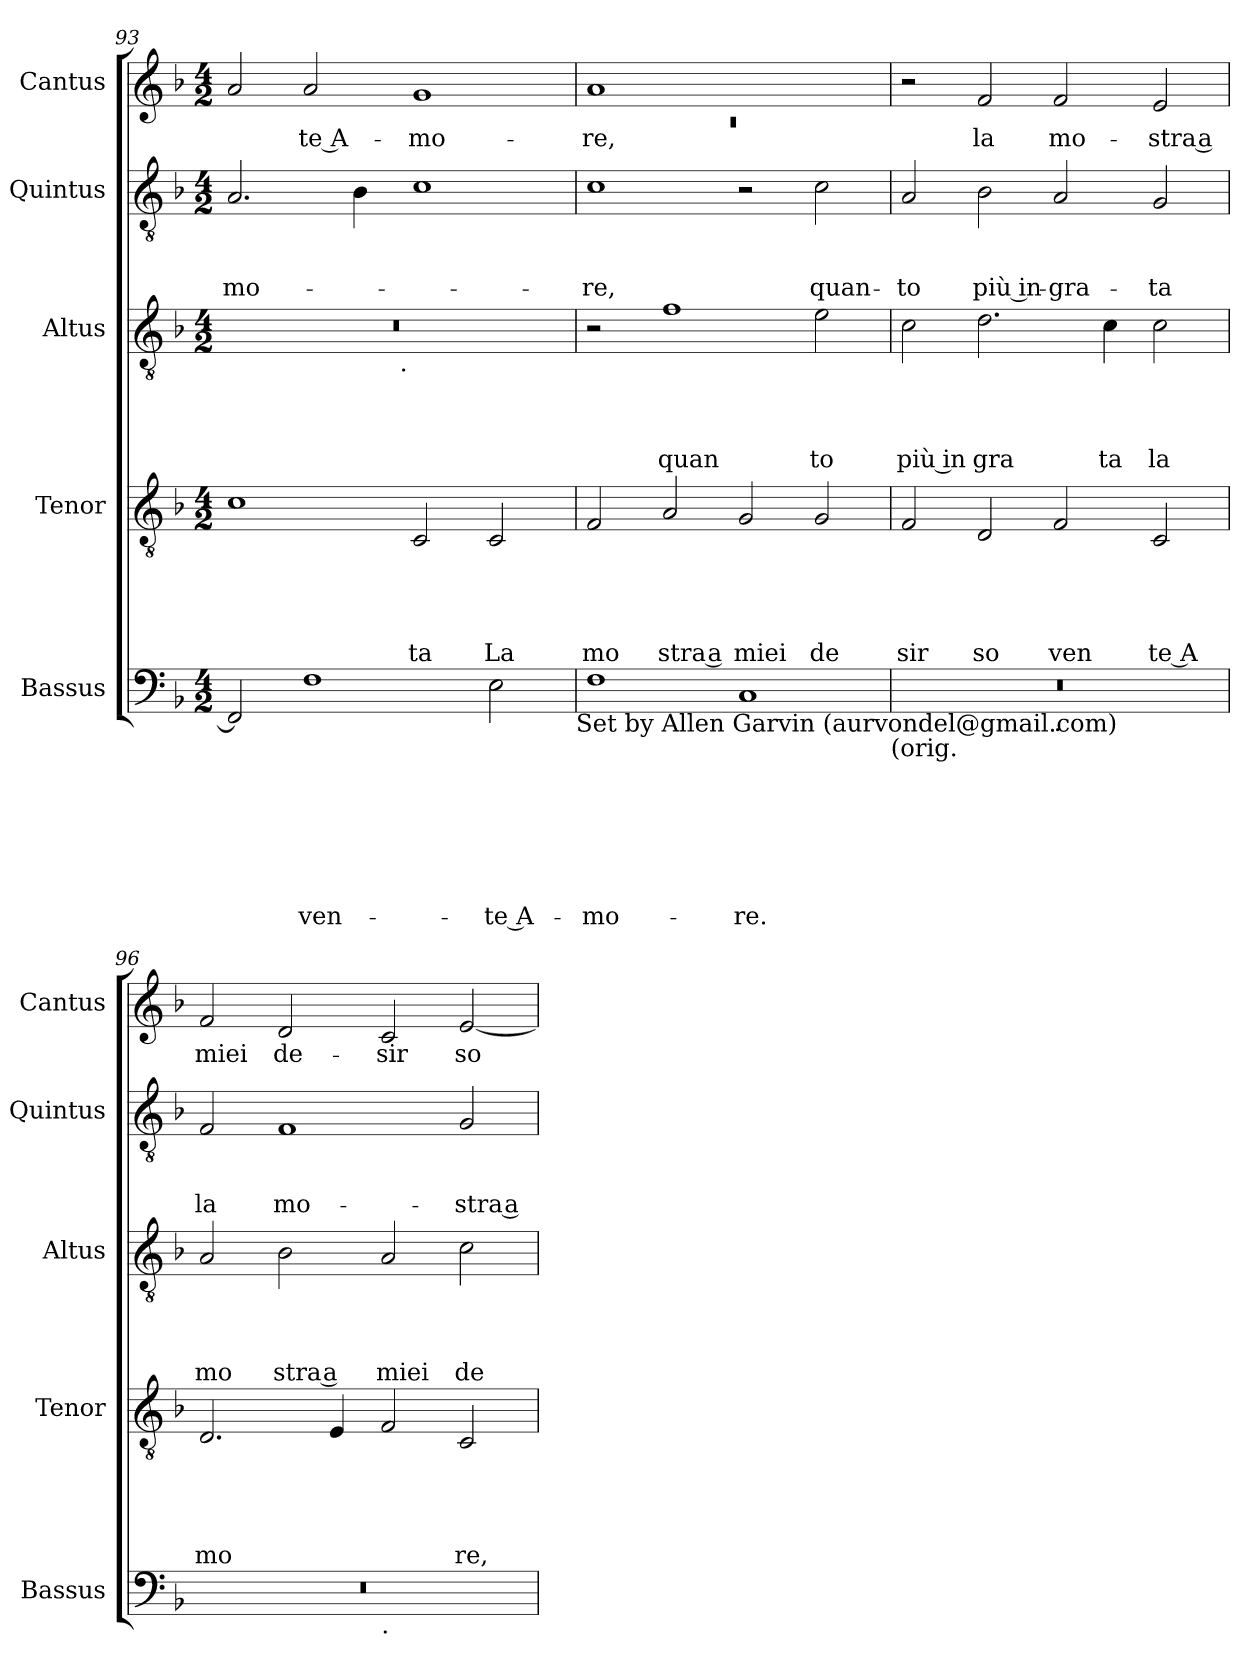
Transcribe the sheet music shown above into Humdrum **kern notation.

**kern	**text	**text	**text	**text	**text	**text	**text	**kern	**text	**text	**text	**text	**text	**kern	**text	**text	**text	**text	**kern	**text	**text	**text	**kern	**text
*part5	*part5	*part5	*part5	*part5	*part5	*part5	*part5	*part4	*part4	*part4	*part4	*part4	*part4	*part3	*part3	*part3	*part3	*part3	*part2	*part2	*part2	*part2	*part1	*part1
*staff5	*staff5	*staff5	*staff5	*staff5	*staff5	*staff5	*staff5	*staff4	*staff4	*staff4	*staff4	*staff4	*staff4	*staff3	*staff3	*staff3	*staff3	*staff3	*staff2	*staff2	*staff2	*staff2	*staff1	*staff1
*I"Bassus	*	*	*	*	*	*	*	*I"Tenor	*	*	*	*	*	*I"Altus	*	*	*	*	*I"Quintus	*	*	*	*I"Cantus	*
*I'Bassus	*	*	*	*	*	*	*	*I'Tenor	*	*	*	*	*	*I'Altus	*	*	*	*	*I'Quintus	*	*	*	*I'Cantus	*
*clefF4	*	*	*	*	*	*	*	*clefGv2	*	*	*	*	*	*clefGv2	*	*	*	*	*clefGv2	*	*	*	*clefG2	*
*k[b-]	*	*	*	*	*	*	*	*k[b-]	*	*	*	*	*	*k[b-]	*	*	*	*	*k[b-]	*	*	*	*k[b-]	*
*F:	*	*	*	*	*	*	*	*F:	*	*	*	*	*	*F:	*	*	*	*	*F:	*	*	*	*F:	*
*M4/2	*	*	*	*	*	*	*	*M4/2	*	*	*	*	*	*M4/2	*	*	*	*	*M4/2	*	*	*	*M4/2	*
=93	=93	=93	=93	=93	=93	=93	=93	=93	=93	=93	=93	=93	=93	=93	=93	=93	=93	=93	=93	=93	=93	=93	=93	=93
!	!	!	!	!	!	!	!	!	!	!	!	!	!	!	!	!	!	!	!	!	!	!LO:LY:b	!	!
*	*	*	*	*	*	*	*	*	*	*	*	*	*	*^	*	*	*	*	*	*	*	*	*	*
2FF/]	.	.	.	.	.	.	.	1c	.	.	.	.	.	0r	2ryy	.	.	.	.	2.A/	.	.	-mo-	2a/	.
!	!	!	!	!	!	!	!LO:LY:b	!	!	!	!	!	!	!	!	!	!	!	!	!	!	!	!	!	!LO:LY:b:rj
1F	.	.	.	.	.	.	-ven-	.	.	.	.	.	.	.	4...ryy	.	.	.	.	.	.	.	.	2a/	-te A-
.	.	.	.	.	.	.	.	.	.	.	.	.	.	.	.	.	.	.	.	4B-\	.	.	.	.	.
!	!	!	!	!	!	!	!	!	!	!	!	!	!	!	!LO:TX:b:t=.	!	!	!	!	!	!	!	!	!	!
.	.	.	.	.	.	.	.	.	.	.	.	.	.	.	1ryy	.	.	.	.	.	.	.	.	.	.
!	!	!	!	!	!	!	!	!	!	!	!	!	!LO:LY:b	!	!	!	!	!	!	!	!	!	!	!	!LO:LY:b
.	.	.	.	.	.	.	.	2C/	.	.	.	.	ta	.	.	.	.	.	.	1c	.	.	.	1g	-mo-
!	!	!	!	!	!	!	!LO:LY:b:rj	!	!	!	!	!	!LO:LY:b	!	!	!	!	!	!	!	!	!	!	!	!
2E\	.	.	.	.	.	.	-te A-	2C/	.	.	.	.	La	.	.	.	.	.	.	.	.	.	.	.	.
.	.	.	.	.	.	.	.	.	.	.	.	.	.	.	32ryy	.	.	.	.	.	.	.	.	.	.
!LO:TX:b:t=Set by Allen Garvin (aurvondel@gmail.com)	!	!	!	!	!	!	!	!	!	!	!	!	!	!	!	!	!	!	!	!	!	!	!	!	!
=94	=94	=94	=94	=94	=94	=94	=94	=94	=94	=94	=94	=94	=94	=94	=94	=94	=94	=94	=94	=94	=94	=94	=94	=94	=94
*	*	*	*	*	*	*	*	*	*	*	*	*	*	*	*	*	*	*	*	*	*	*	*	*^	*
!	!	!	!	!	!	!	!LO:LY:b	!	!	!	!	!	!LO:LY:b	!	!	!	!	!	!	!	!	!	!LO:LY:b	!	!LO:N:vis=1	!LO:LY:b
*	*	*	*	*	*	*	*	*	*	*	*	*	*	*v	*v	*	*	*	*	*	*	*	*	*	*	*
1F	.	.	.	.	.	.	-mo-	2F/	.	.	.	.	mo	2r	.	.	.	.	1c	.	.	-re,	1a	0rc	-re,
!	!	!	!	!	!	!	!	!	!	!	!	!	!LO:LY:b	!	!	!	!	!LO:LY:b	!	!	!	!	!	!	!
.	.	.	.	.	.	.	.	2A/	.	.	.	.	stra a	1f	.	.	.	quan	.	.	.	.	.	.	.
!	!	!	!	!	!	!	!LO:LY:b	!	!	!	!	!	!LO:LY:b	!	!	!	!	!	!	!	!	!	!	!	!
1C	.	.	.	.	.	.	-re.	2G/	.	.	.	.	miei	.	.	.	.	.	2r	.	.	.	1ryy	.	.
!	!	!	!	!	!	!	!	!	!	!	!	!	!LO:LY:b	!	!	!	!	!LO:LY:b	!	!	!	!LO:LY:b	!	!	!
.	.	.	.	.	.	.	.	2G/	.	.	.	.	de	2e\	.	.	.	to	2c\	.	.	quan-	.	.	.
*	*	*	*	*	*	*	*	*	*	*	*	*	*	*	*	*	*	*	*	*	*	*	*v	*v	*
!LO:TX:b:t=(orig.	!	!	!	!	!	!	!	!	!	!	!	!	!	!	!	!	!	!	!	!	!	!	!	!
=95	=95	=95	=95	=95	=95	=95	=95	=95	=95	=95	=95	=95	=95	=95	=95	=95	=95	=95	=95	=95	=95	=95	=95	=95
!	!	!	!	!	!	!	!	!	!	!	!	!	!LO:LY:b	!	!	!	!	!LO:LY:b:rj	!	!	!	!LO:LY:b	!	!
*^	*	*	*	*	*	*	*	*	*	*	*	*	*	*	*	*	*	*	*	*	*	*	*	*
0r	1ryy	.	.	.	.	.	.	.	2F/	.	.	.	.	sir	2c\	.	.	.	più in	2A/	.	.	-to	2r	.
!	!	!	!	!	!	!	!	!	!	!	!	!	!	!LO:LY:b	!	!	!	!	!LO:LY:b	!	!	!	!LO:LY:b:rj	!	!LO:LY:b
.	.	.	.	.	.	.	.	.	2D/	.	.	.	.	so	2.d\	.	.	.	gra	2B-\	.	.	più in-	2f/	la
!	!LO:TX:b:t=.	!	!	!	!	!	!	!	!	!	!	!	!	!	!	!	!	!	!	!	!	!	!	!	!
!	!	!	!	!	!	!	!	!	!	!	!	!	!	!LO:LY:b	!	!	!	!	!	!	!	!	!LO:LY:b	!	!LO:LY:b
.	1ryy	.	.	.	.	.	.	.	2F/	.	.	.	.	ven	.	.	.	.	.	2A/	.	.	-gra-	2f/	mo-
!	!	!	!	!	!	!	!	!	!	!	!	!	!	!	!	!	!	!	!LO:LY:b	!	!	!	!	!	!
.	.	.	.	.	.	.	.	.	.	.	.	.	.	.	4c\	.	.	.	ta	.	.	.	.	.	.
!	!	!	!	!	!	!	!	!	!	!	!	!	!	!LO:LY:b:rj	!	!	!	!	!LO:LY:b	!	!	!	!LO:LY:b	!	!LO:LY:b
.	.	.	.	.	.	.	.	.	2C/	.	.	.	.	te A	2c\	.	.	.	la	2G/	.	.	-ta	2e/	-stra a
=96	=96	=96	=96	=96	=96	=96	=96	=96	=96	=96	=96	=96	=96	=96	=96	=96	=96	=96	=96	=96	=96	=96	=96	=96	=96
!	!	!	!	!	!	!	!	!	!	!	!	!	!	!LO:LY:b	!	!	!	!	!LO:LY:b	!	!	!	!LO:LY:b	!	!LO:LY:b
0r	1ryy	.	.	.	.	.	.	.	2.D/	.	.	.	.	mo	2A/	.	.	.	mo	2F/	.	.	la	2f/	miei
!	!	!	!	!	!	!	!	!	!	!	!	!	!	!	!	!	!	!	!LO:LY:b	!	!	!	!LO:LY:b	!	!LO:LY:b
.	.	.	.	.	.	.	.	.	.	.	.	.	.	.	2B-\	.	.	.	stra a	1F	.	.	mo-	2d/	de-
.	.	.	.	.	.	.	.	.	4E/	.	.	.	.	.	.	.	.	.	.	.	.	.	.	.	.
!	!LO:TX:b:t=.	!	!	!	!	!	!	!	!	!	!	!	!	!	!	!	!	!	!	!	!	!	!	!	!
!	!	!	!	!	!	!	!	!	!	!	!	!	!	!	!	!	!	!	!LO:LY:b	!	!	!	!	!	!LO:LY:b
.	1ryy	.	.	.	.	.	.	.	2F/	.	.	.	.	.	2A/	.	.	.	miei	.	.	.	.	2c/	-sir
!	!	!	!	!	!	!	!	!	!	!	!	!	!	!LO:LY:b	!	!	!	!	!LO:LY:b	!	!	!	!LO:LY:b	!	!LO:LY:b
.	.	.	.	.	.	.	.	.	2C/	.	.	.	.	re,	2c\	.	.	.	de	2G/	.	.	-stra a	[<2e/	so-
*v	*v	*	*	*	*	*	*	*	*	*	*	*	*	*	*	*	*	*	*	*	*	*	*	*	*
=	=	=	=	=	=	=	=	=	=	=	=	=	=	=	=	=	=	=	=	=	=	=	=	=
*-	*-	*-	*-	*-	*-	*-	*-	*-	*-	*-	*-	*-	*-	*-	*-	*-	*-	*-	*-	*-	*-	*-	*-	*-
